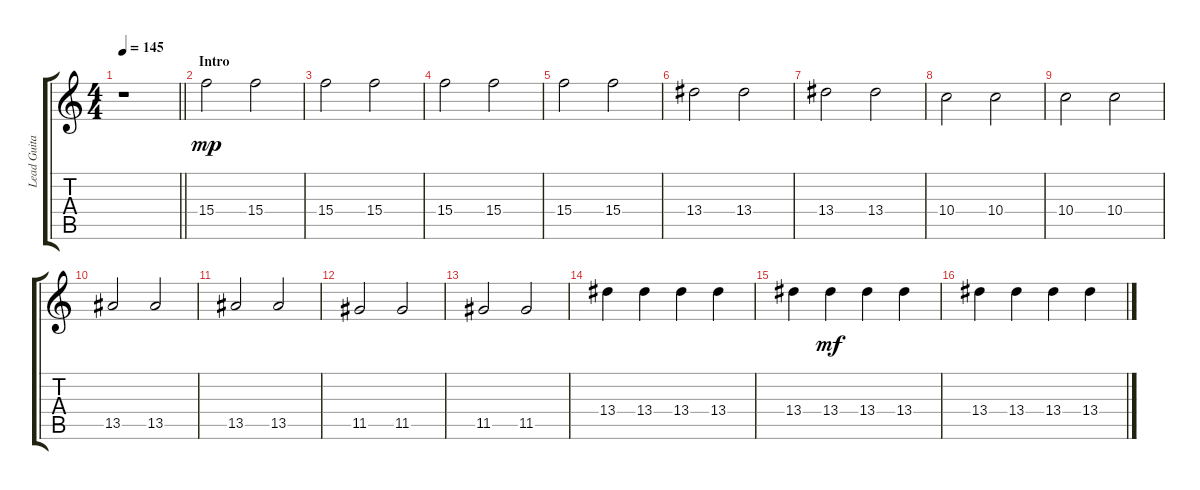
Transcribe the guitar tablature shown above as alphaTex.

\track ("Lead Guitar" "Lead Guita") {instrument overdrivenguitar}
\staff {score tabs}
\tuning (E4 B3 G3 D3 A2 E2) {hide}
\ts (4 4)
\tempo 145
\clef g2
\barLineRight lightlight
\ks c
r.1{dy mp instrument overdrivenguitar} |
\section ("" "Intro")
15.4.2 15.4.2 |
15.4.2 15.4.2 |
15.4.2 15.4.2 |
15.4.2 15.4.2 |
13.4.2 13.4.2 |
13.4.2 13.4.2 |
10.4.2 10.4.2 |
10.4.2 10.4.2 |
13.5.2 13.5.2 |
13.5.2 13.5.2 |
11.5.2 11.5.2 |
11.5.2 11.5.2 |
13.4.4 13.4.4 13.4.4 13.4.4 |
13.4.4 13.4.4{dy mf} 13.4.4 13.4.4 |
13.4.4 13.4.4 13.4.4 13.4.4
